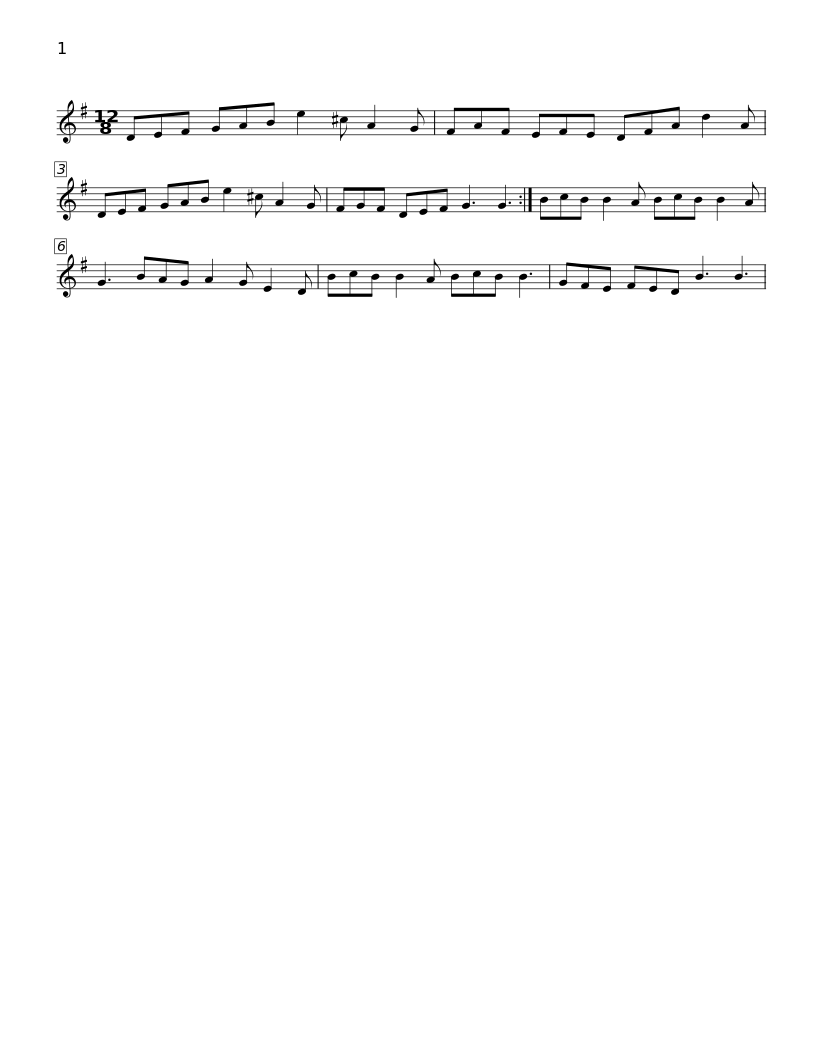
X:1
L:1/8
M:12/8
I:linebreak $
K:G
V:1 treble
V:1
 DEF GAB e2 ^c A2 G | FAF EFE DFA d2 A | DEF GAB e2 ^c A2 G |$ FGF DEF G3 G3 :| BcB B2 A BcB B2 A | %5
 G3 BAG A2 G E2 D | BcB B2 A BcB B3 |$ GFE FED B3 B3 | %8
